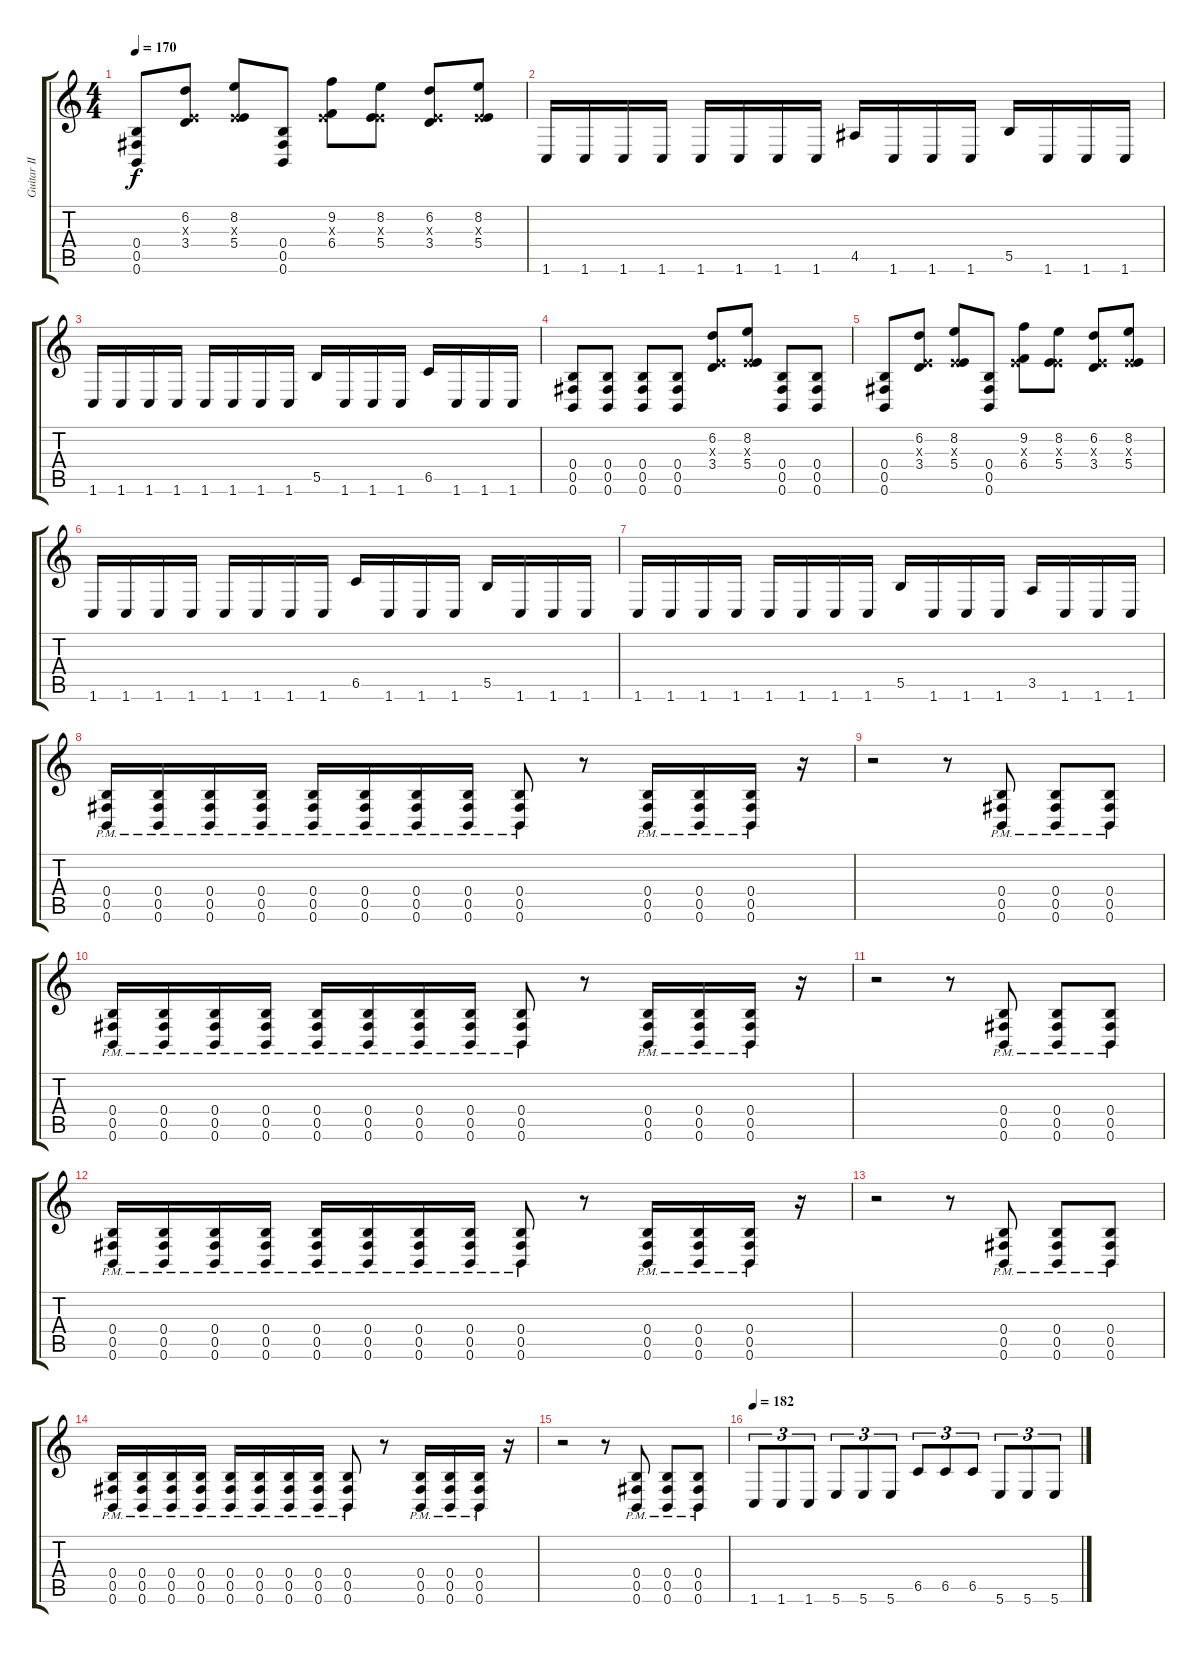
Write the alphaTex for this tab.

\track ("Guitar II" "Guitar II") {instrument distortionguitar}
\staff {score tabs}
\tuning (Db4 Ab3 E3 B2 Gb2 B1) {hide}
\ts (4 4)
\tempo 170
\clef g2
\ks c
(0.4 0.5 0.6).8{dy f} (6.2 0.3{x} 3.4).8 (8.2 0.3{x} 5.4).8 (0.4 0.5 0.6).8 (9.2 0.3{x} 6.4).8 (8.2 0.3{x} 5.4).8 (6.2 0.3{x} 3.4).8 (8.2 0.3{x} 5.4).8 |
1.6.16 1.6.16 1.6.16 1.6.16 1.6.16 1.6.16 1.6.16 1.6.16 4.5.16 1.6.16 1.6.16 1.6.16 5.5.16 1.6.16 1.6.16 1.6.16 |
1.6.16 1.6.16 1.6.16 1.6.16 1.6.16 1.6.16 1.6.16 1.6.16 5.5.16 1.6.16 1.6.16 1.6.16 6.5.16 1.6.16 1.6.16 1.6.16 |
(0.4 0.5 0.6).8 (0.4 0.5 0.6).8 (0.4 0.5 0.6).8 (0.4 0.5 0.6).8 (6.2 0.3{x} 3.4).8 (8.2 0.3{x} 5.4).8 (0.4 0.5 0.6).8 (0.4 0.5 0.6).8 |
(0.4 0.5 0.6).8 (6.2 0.3{x} 3.4).8 (8.2 0.3{x} 5.4).8 (0.4 0.5 0.6).8 (9.2 0.3{x} 6.4).8 (8.2 0.3{x} 5.4).8 (6.2 0.3{x} 3.4).8 (8.2 0.3{x} 5.4).8 |
1.6.16 1.6.16 1.6.16 1.6.16 1.6.16 1.6.16 1.6.16 1.6.16 6.5.16 1.6.16 1.6.16 1.6.16 5.5.16 1.6.16 1.6.16 1.6.16 |
1.6.16 1.6.16 1.6.16 1.6.16 1.6.16 1.6.16 1.6.16 1.6.16 5.5.16 1.6.16 1.6.16 1.6.16 3.5.16 1.6.16 1.6.16 1.6.16 |
\section ("" "")
(0.4{pm} 0.5{pm} 0.6{pm}).16 (0.4{pm} 0.5{pm} 0.6{pm}).16 (0.4{pm} 0.5{pm} 0.6{pm}).16 (0.4{pm} 0.5{pm} 0.6{pm}).16 (0.4{pm} 0.5{pm} 0.6{pm}).16 (0.4{pm} 0.5{pm} 0.6{pm}).16 (0.4{pm} 0.5{pm} 0.6{pm}).16 (0.4{pm} 0.5{pm} 0.6{pm}).16 (0.4{pm} 0.5{pm} 0.6{pm}).8 r.8 (0.4{pm} 0.5{pm} 0.6{pm}).16 (0.4{pm} 0.5{pm} 0.6{pm}).16 (0.4{pm} 0.5{pm} 0.6{pm}).16 r.16 |
r.2 r.8 (0.4{pm} 0.5{pm} 0.6{pm}).8 (0.4{pm} 0.5{pm} 0.6{pm}).8 (0.4{pm} 0.5{pm} 0.6{pm}).8 |
(0.4{pm} 0.5{pm} 0.6{pm}).16 (0.4{pm} 0.5{pm} 0.6{pm}).16 (0.4{pm} 0.5{pm} 0.6{pm}).16 (0.4{pm} 0.5{pm} 0.6{pm}).16 (0.4{pm} 0.5{pm} 0.6{pm}).16 (0.4{pm} 0.5{pm} 0.6{pm}).16 (0.4{pm} 0.5{pm} 0.6{pm}).16 (0.4{pm} 0.5{pm} 0.6{pm}).16 (0.4{pm} 0.5{pm} 0.6{pm}).8 r.8 (0.4{pm} 0.5{pm} 0.6{pm}).16 (0.4{pm} 0.5{pm} 0.6{pm}).16 (0.4{pm} 0.5{pm} 0.6{pm}).16 r.16 |
r.2 r.8 (0.4{pm} 0.5{pm} 0.6{pm}).8 (0.4{pm} 0.5{pm} 0.6{pm}).8 (0.4{pm} 0.5{pm} 0.6{pm}).8 |
(0.4{pm} 0.5{pm} 0.6{pm}).16 (0.4{pm} 0.5{pm} 0.6{pm}).16 (0.4{pm} 0.5{pm} 0.6{pm}).16 (0.4{pm} 0.5{pm} 0.6{pm}).16 (0.4{pm} 0.5{pm} 0.6{pm}).16 (0.4{pm} 0.5{pm} 0.6{pm}).16 (0.4{pm} 0.5{pm} 0.6{pm}).16 (0.4{pm} 0.5{pm} 0.6{pm}).16 (0.4{pm} 0.5{pm} 0.6{pm}).8 r.8 (0.4{pm} 0.5{pm} 0.6{pm}).16 (0.4{pm} 0.5{pm} 0.6{pm}).16 (0.4{pm} 0.5{pm} 0.6{pm}).16 r.16 |
r.2 r.8 (0.4{pm} 0.5{pm} 0.6{pm}).8 (0.4{pm} 0.5{pm} 0.6{pm}).8 (0.4{pm} 0.5{pm} 0.6{pm}).8 |
(0.4{pm} 0.5{pm} 0.6{pm}).16 (0.4{pm} 0.5{pm} 0.6{pm}).16 (0.4{pm} 0.5{pm} 0.6{pm}).16 (0.4{pm} 0.5{pm} 0.6{pm}).16 (0.4{pm} 0.5{pm} 0.6{pm}).16 (0.4{pm} 0.5{pm} 0.6{pm}).16 (0.4{pm} 0.5{pm} 0.6{pm}).16 (0.4{pm} 0.5{pm} 0.6{pm}).16 (0.4{pm} 0.5{pm} 0.6{pm}).8 r.8 (0.4{pm} 0.5{pm} 0.6{pm}).16 (0.4{pm} 0.5{pm} 0.6{pm}).16 (0.4{pm} 0.5{pm} 0.6{pm}).16 r.16 |
r.2 r.8 (0.4{pm} 0.5{pm} 0.6{pm}).8 (0.4{pm} 0.5{pm} 0.6{pm}).8 (0.4{pm} 0.5{pm} 0.6{pm}).8 |
\section ("" "")
\tempo 182
1.6.8{tu (3 2)} 1.6.8{tu (3 2)} 1.6.8{tu (3 2)} 5.6.8{tu (3 2)} 5.6.8{tu (3 2)} 5.6.8{tu (3 2)} 6.5.8{tu (3 2)} 6.5.8{tu (3 2)} 6.5.8{tu (3 2)} 5.6.8{tu (3 2)} 5.6.8{tu (3 2)} 5.6.8{tu (3 2)}
